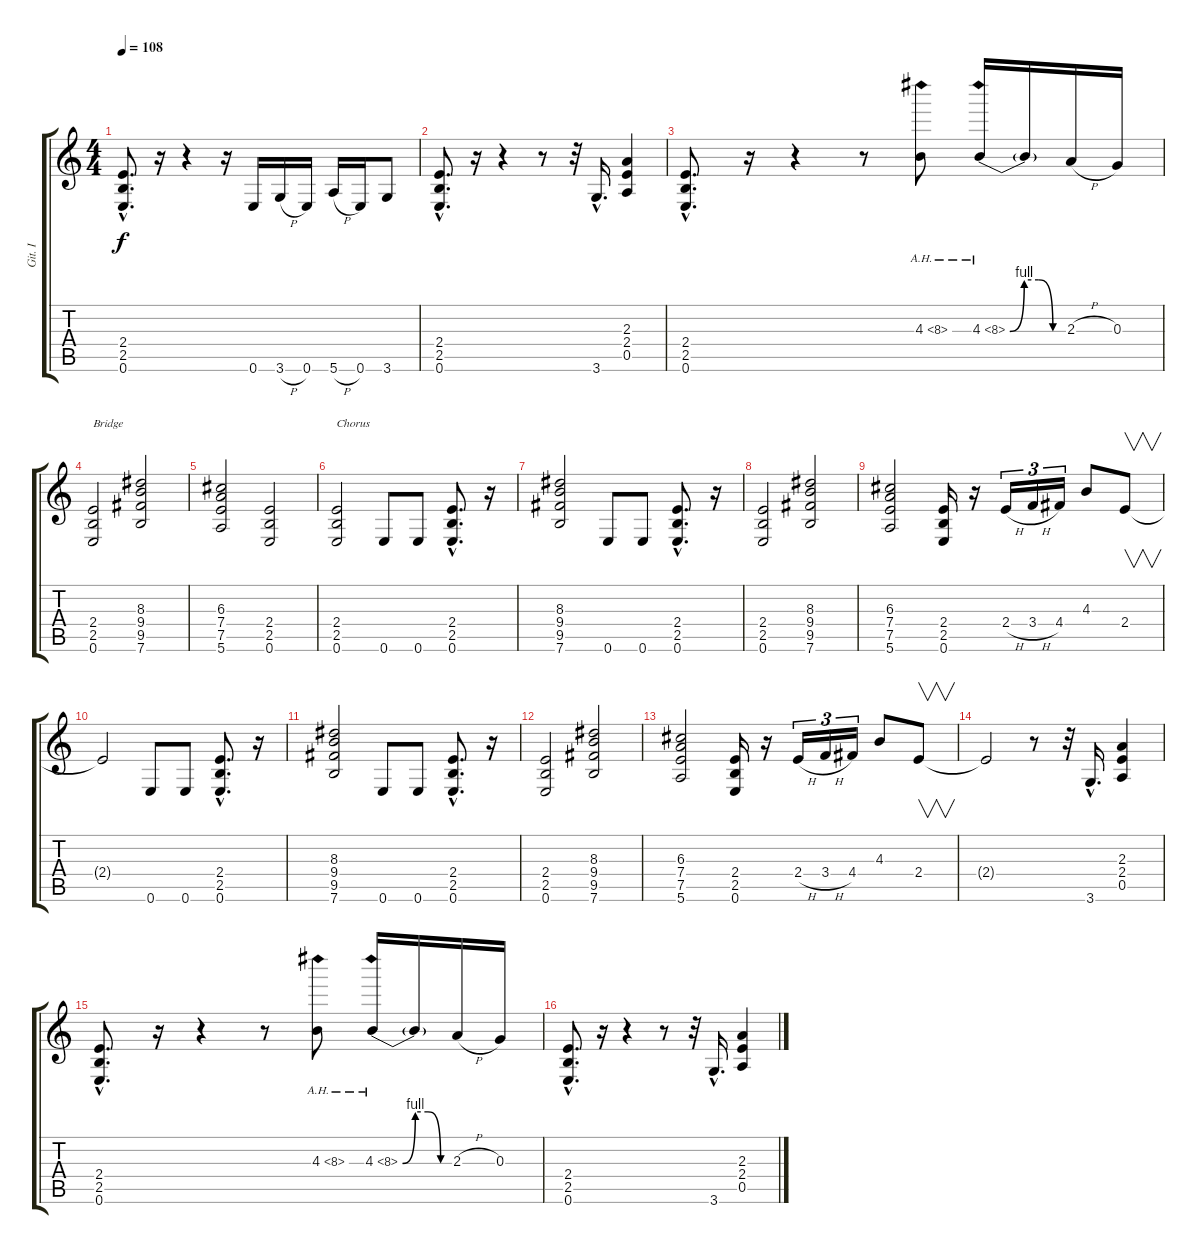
\track ("Git. I" "Git. I") {instrument overdrivenguitar}
\staff {score tabs}
\tuning (E4 B3 G3 D3 A2 E2) {hide}
\ts (4 4)
\tempo 108
\clef g2
\ks c
(2.4{hac} 2.5{hac} 0.6{hac}).8{d dy f} r.16 r.4 r.16 0.6.16 3.6{h}.16 0.6.16 5.6{h}.16 0.6.16 3.6.8 |
(2.4{hac} 2.5{hac} 0.6{hac}).8{d} r.16 r.4 r.8 r.32 3.6{hac}.16{d} (2.3 2.4 0.5).4 |
(2.4{hac} 2.5{hac} 0.6{hac}).8{d} r.16 r.4 r.8 4.3{ah 4}.8 4.3{be (custom 0 0 15 4 30 4 45 0 60 0) ah 4}.16 4.3{t}.16 2.3{h}.16 0.3.16 |
(2.4 2.5 0.6).2{txt "Bridge"} (8.3 9.4 9.5 7.6).2 |
(6.3 7.4 7.5 5.6).2 (2.4 2.5 0.6).2 |
(2.4 2.5 0.6).2{txt "Chorus"} 0.6.8 0.6.8 (2.4{hac} 2.5{hac} 0.6{hac}).8{d} r.16 |
(8.3 9.4 9.5 7.6).2 0.6.8 0.6.8 (2.4{hac} 2.5{hac} 0.6{hac}).8{d} r.16 |
(2.4 2.5 0.6).2 (8.3 9.4 9.5 7.6).2 |
(6.3 7.4 7.5 5.6).2 (2.4 2.5 0.6).16 r.16 2.4{h}.16{tu (3 2)} 3.4{h}.16{tu (3 2)} 4.4.16{tu (3 2)} 4.3.8 2.4.8{v} |
2.4{t}.2 0.6.8 0.6.8 (2.4{hac} 2.5{hac} 0.6{hac}).8{d} r.16 |
(8.3 9.4 9.5 7.6).2 0.6.8 0.6.8 (2.4{hac} 2.5{hac} 0.6{hac}).8{d} r.16 |
(2.4 2.5 0.6).2 (8.3 9.4 9.5 7.6).2 |
(6.3 7.4 7.5 5.6).2 (2.4 2.5 0.6).16 r.16 2.4{h}.16{tu (3 2)} 3.4{h}.16{tu (3 2)} 4.4.16{tu (3 2)} 4.3.8 2.4.8{v} |
2.4{t}.2 r.8 r.32 3.6{hac}.16{d} (2.3 2.4 0.5).4 |
(2.4{hac} 2.5{hac} 0.6{hac}).8{d} r.16 r.4 r.8 4.3{ah 4}.8 4.3{be (custom 0 0 15 4 30 4 45 0 60 0) ah 4}.16 4.3{t}.16 2.3{h}.16 0.3.16 |
(2.4{hac} 2.5{hac} 0.6{hac}).8{d} r.16 r.4 r.8 r.32 3.6{hac}.16{d} (2.3 2.4 0.5).4
